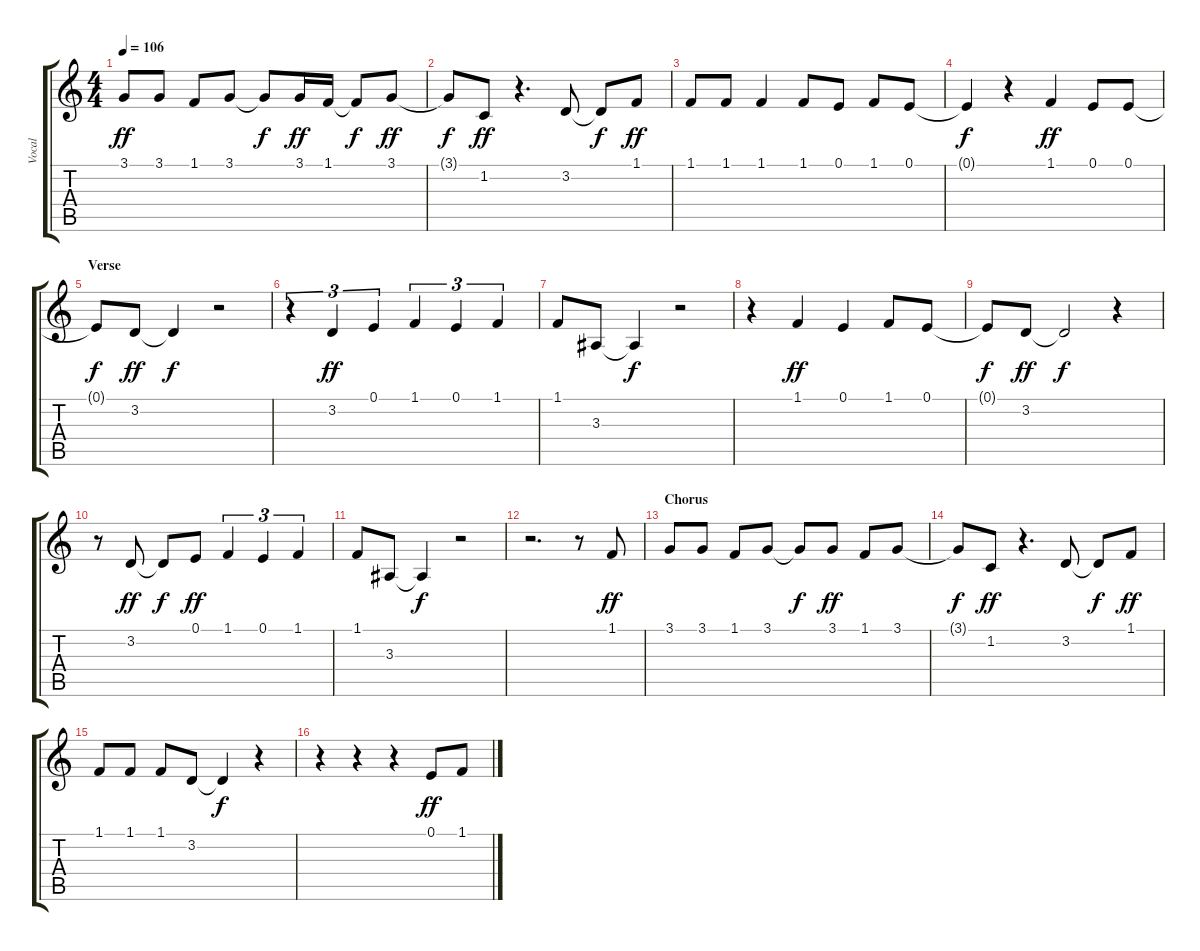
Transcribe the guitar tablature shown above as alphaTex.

\track ("Vocal" "Vocal") {instrument flute}
\staff {score tabs}
\tuning (E4 B3 G3 D3 A2 E2) {hide}
\ts (4 4)
\tempo 106
\clef g2
\ks c
3.1.8{dy ff} 3.1.8 1.1.8 3.1.8 3.1{t}.8{dy f} 3.1.16{dy ff} 1.1.16 1.1{t}.8{dy f} 3.1.8{dy ff} |
3.1{t}.8{dy f} 1.2.8{dy ff} r.4{d} 3.2.8 3.2{t}.8{dy f} 1.1.8{dy ff} |
1.1.8 1.1.8 1.1.4 1.1.8 0.1.8 1.1.8 0.1.8 |
0.1{t}.4{dy f} r.4 1.1.4{dy ff} 0.1.8 0.1.8 |
\section ("" "Verse")
0.1{t}.8{dy f} 3.2.8{dy ff} 3.2{t}.4{dy f} r.2 |
r.4{tu (3 2)} 3.2.4{tu (3 2) dy ff} 0.1.4{tu (3 2)} 1.1.4{tu (3 2)} 0.1.4{tu (3 2)} 1.1.4{tu (3 2)} |
1.1.8 3.3.8 3.3{t}.4{dy f} r.2 |
r.4 1.1.4{dy ff} 0.1.4 1.1.8 0.1.8 |
0.1{t}.8{dy f} 3.2.8{dy ff} 3.2{t}.2{dy f} r.4 |
r.8 3.2.8{dy ff} 3.2{t}.8{dy f} 0.1.8{dy ff} 1.1.4{tu (3 2)} 0.1.4{tu (3 2)} 1.1.4{tu (3 2)} |
1.1.8 3.3.8 3.3{t}.4{dy f} r.2 |
r.2{d} r.8 1.1.8{dy ff} |
\section ("" "Chorus")
3.1.8 3.1.8 1.1.8 3.1.8 3.1{t}.8{dy f} 3.1.8{dy ff} 1.1.8 3.1.8 |
3.1{t}.8{dy f} 1.2.8{dy ff} r.4{d} 3.2.8 3.2{t}.8{dy f} 1.1.8{dy ff} |
1.1.8 1.1.8 1.1.8 3.2.8 3.2{t}.4{dy f} r.4 |
r.4 r.4 r.4 0.1.8{dy ff} 1.1.8
